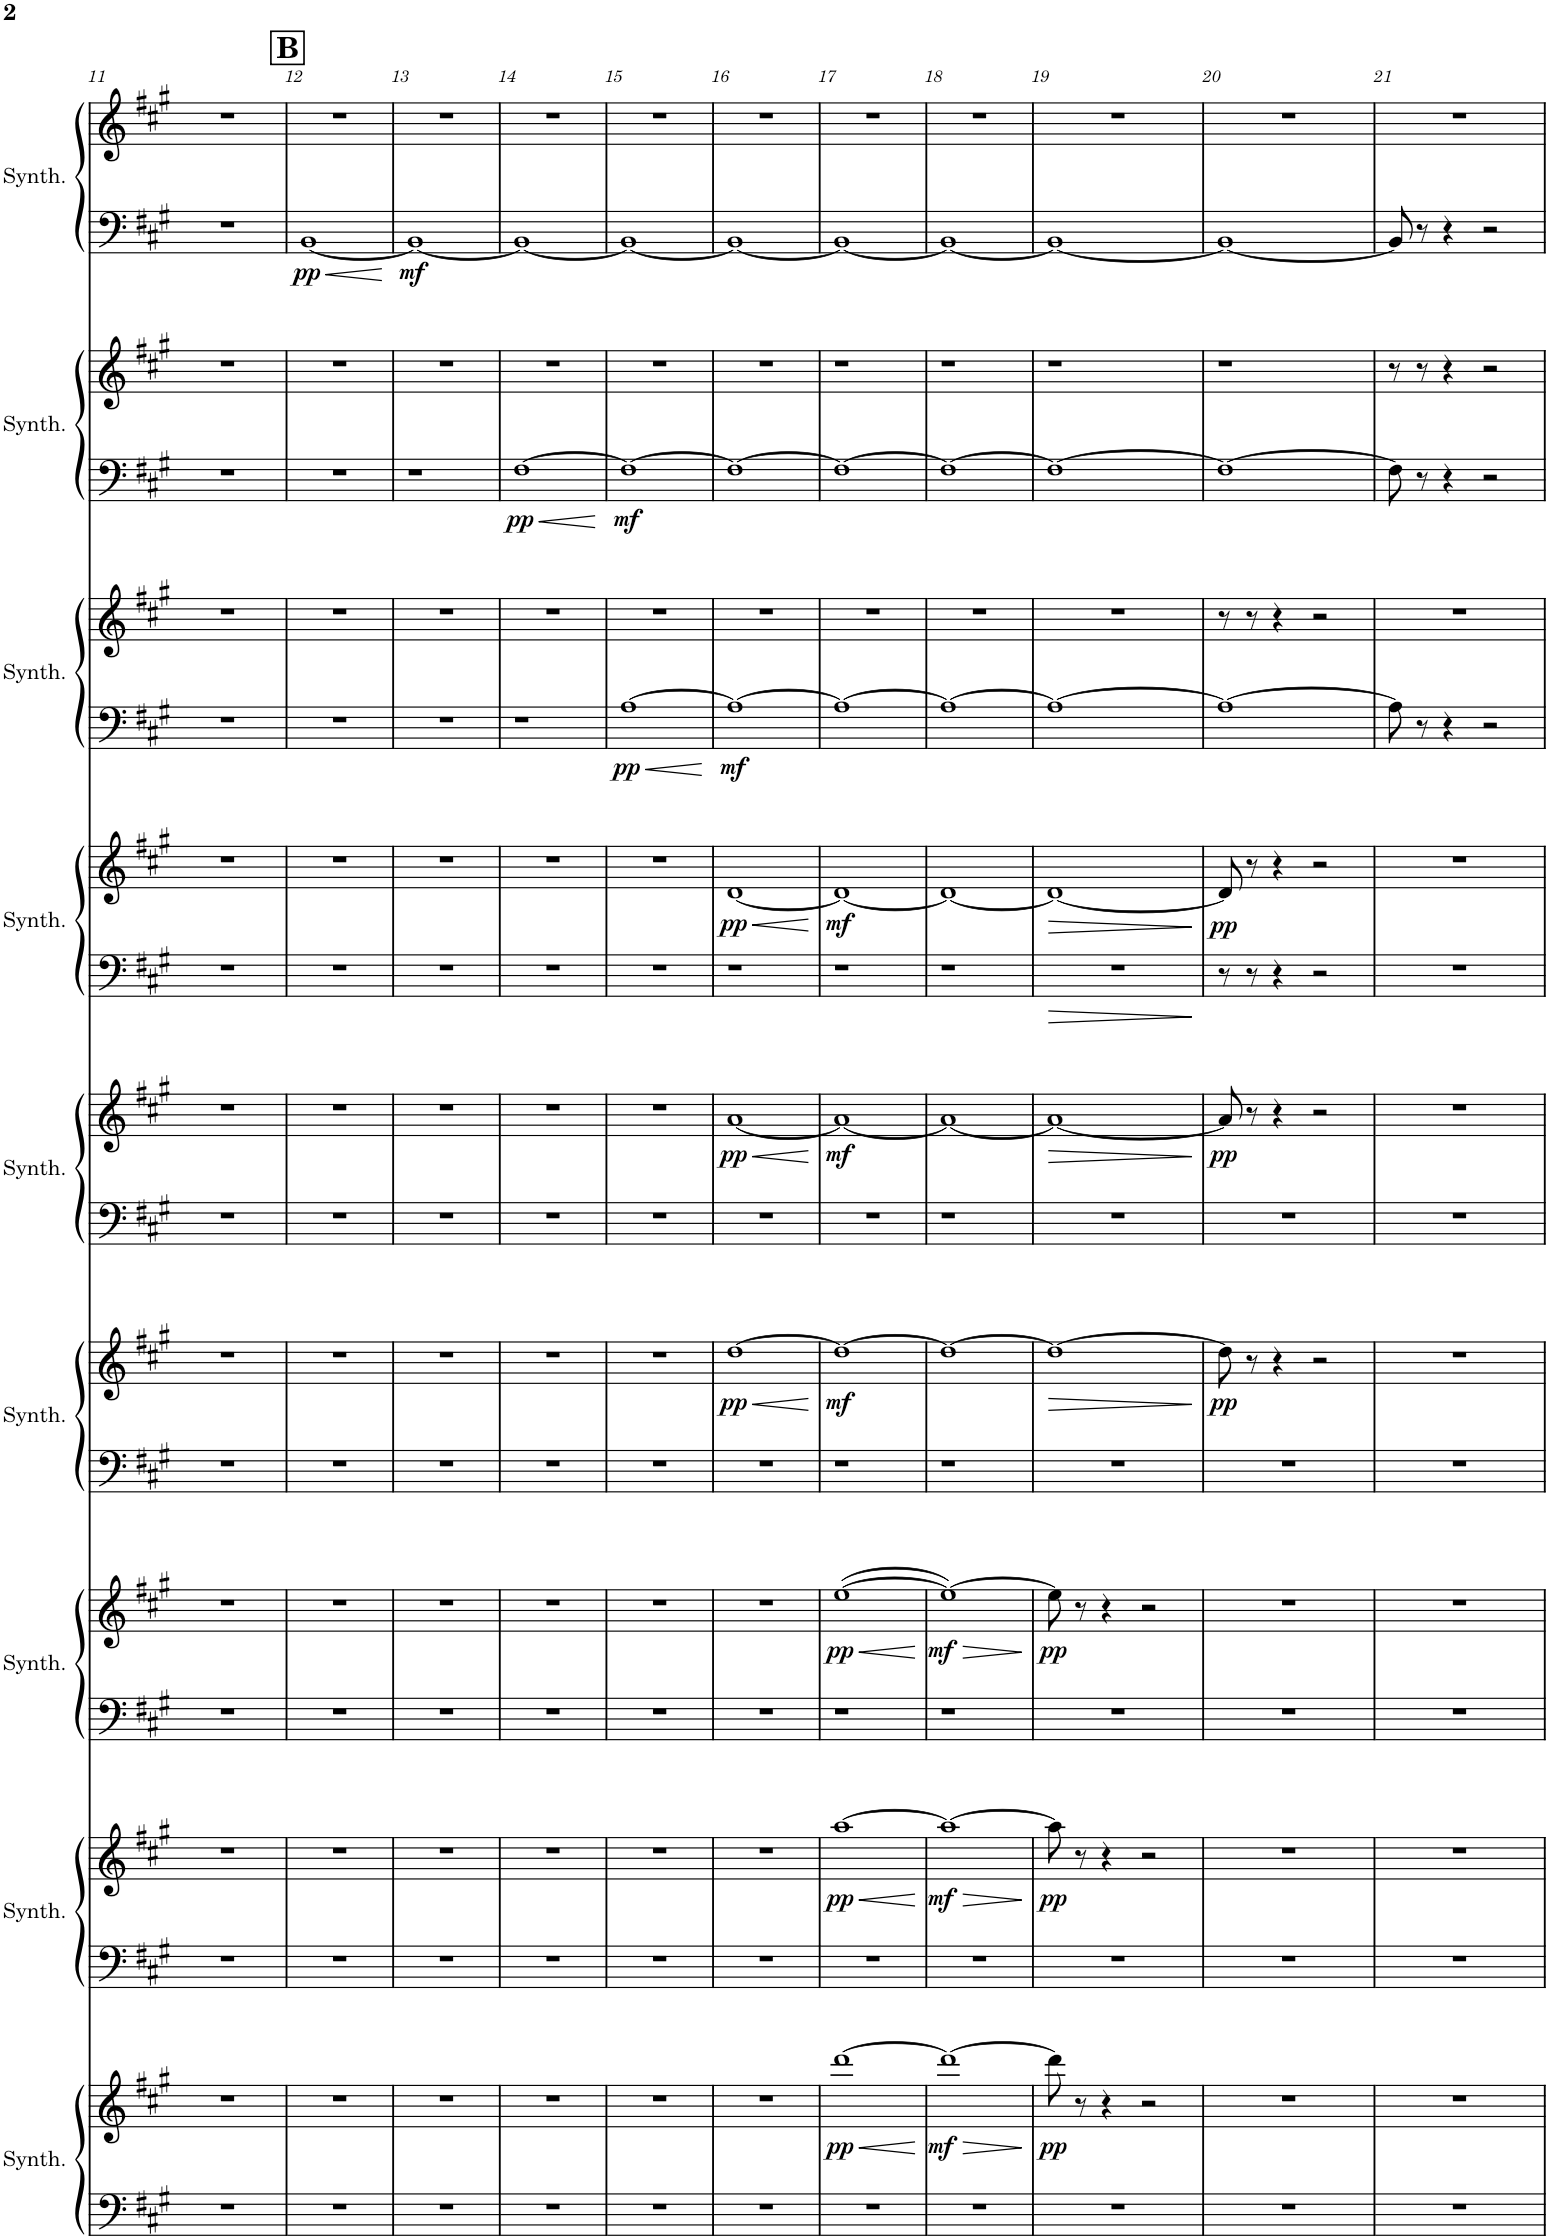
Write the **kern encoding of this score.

**kern	**kern	**dynam	**kern	**kern	**dynam	**kern	**kern	**dynam	**kern	**kern	**dynam	**kern	**kern	**dynam	**kern	**kern	**dynam	**kern	**kern	**dynam	**kern	**kern	**dynam	**kern	**kern	**dynam
*part9	*part9	*part9	*part8	*part8	*part8	*part7	*part7	*part7	*part6	*part6	*part6	*part5	*part5	*part5	*part4	*part4	*part4	*part3	*part3	*part3	*part2	*part2	*part2	*part1	*part1	*part1
*staff18	*staff17	*staff17/18	*staff16	*staff15	*staff15/16	*staff14	*staff13	*staff13/14	*staff12	*staff11	*staff11/12	*staff10	*staff9	*staff9/10	*staff8	*staff7	*staff7/8	*staff6	*staff5	*staff5/6	*staff4	*staff3	*staff3/4	*staff2	*staff1	*staff1/2
*I"Brass Synthesizer	*	*	*I"Brass Synthesizer	*	*	*I"Brass Synthesizer	*	*	*I"Brass Synthesizer	*	*	*I"Brass Synthesizer	*	*	*I"Brass Synthesizer	*	*	*I"Brass Synthesizer	*	*	*I"Brass Synthesizer	*	*	*I"Brass Synthesizer	*	*
*I'Synth.	*	*	*I'Synth.	*	*	*I'Synth.	*	*	*I'Synth.	*	*	*I'Synth.	*	*	*I'Synth.	*	*	*I'Synth.	*	*	*I'Synth.	*	*	*I'Synth.	*	*
!!LO:PB:g=z
*clefF4	*clefG2	*	*clefF4	*clefG2	*	*clefF4	*clefG2	*	*clefF4	*clefG2	*	*clefF4	*clefG2	*	*clefF4	*clefG2	*	*clefF4	*clefG2	*	*clefF4	*clefG2	*	*clefF4	*clefG2	*
*k[f#c#g#]	*k[f#c#g#]	*	*k[f#c#g#]	*k[f#c#g#]	*	*k[f#c#g#]	*k[f#c#g#]	*	*k[f#c#g#]	*k[f#c#g#]	*	*k[f#c#g#]	*k[f#c#g#]	*	*k[f#c#g#]	*k[f#c#g#]	*	*k[f#c#g#]	*k[f#c#g#]	*	*k[f#c#g#]	*k[f#c#g#]	*	*k[f#c#g#]	*k[f#c#g#]	*
*M4/4	*M4/4	*	*M4/4	*M4/4	*	*M4/4	*M4/4	*	*M4/4	*M4/4	*	*M4/4	*M4/4	*	*M4/4	*M4/4	*	*M4/4	*M4/4	*	*M4/4	*M4/4	*	*M4/4	*M4/4	*
=11	=11	=11	=11	=11	=11	=11	=11	=11	=11	=11	=11	=11	=11	=11	=11	=11	=11	=11	=11	=11	=11	=11	=11	=11	=11	=11
1r	1r	.	1r	1r	.	1r	1r	.	1r	1r	.	1r	1r	.	1r	1r	.	1r	1r	.	1r	1r	.	1r	1r	.
!!LO:REH:place=s1:a:B:cj:fs=14:t=B
=12	=12	=12	=12	=12	=12	=12	=12	=12	=12	=12	=12	=12	=12	=12	=12	=12	=12	=12	=12	=12	=12	=12	=12	=12	=12	=12
!	!	!	!	!	!	!	!	!	!	!	!	!	!	!	!	!	!	!	!	!	!	!	!	!	!	!LO:DY:b=2
1r	1r	.	1r	1r	.	1r	1r	.	1r	1r	.	1r	1r	.	1r	1r	.	1r	1r	.	1r	1r	.	[1BB	1r	pp
=13	=13	=13	=13	=13	=13	=13	=13	=13	=13	=13	=13	=13	=13	=13	=13	=13	=13	=13	=13	=13	=13	=13	=13	=13	=13	=13
!	!	!	!	!	!	!	!	!	!	!	!	!	!	!	!	!	!	!	!	!	!	!	!	!	!	!LO:DY:b=2
1r	1r	.	1r	1r	.	1r	1r	.	1r	1r	.	1r	1r	.	1r	1r	.	1r	1r	.	1r	1r	.	1BB_	1r	mf
=14	=14	=14	=14	=14	=14	=14	=14	=14	=14	=14	=14	=14	=14	=14	=14	=14	=14	=14	=14	=14	=14	=14	=14	=14	=14	=14
!	!	!	!	!	!	!	!	!	!	!	!	!	!	!	!	!	!	!	!	!	!	!	!LO:DY:b=2	!	!	!
1r	1r	.	1r	1r	.	1r	1r	.	1r	1r	.	1r	1r	.	1r	1r	.	1r	1r	.	[1F#	1r	pp	1BB_	1r	.
=15	=15	=15	=15	=15	=15	=15	=15	=15	=15	=15	=15	=15	=15	=15	=15	=15	=15	=15	=15	=15	=15	=15	=15	=15	=15	=15
!	!	!	!	!	!	!	!	!	!	!	!	!	!	!	!	!	!	!	!	!LO:DY:b=2	!	!	!LO:DY:b=2	!	!	!
1r	1r	.	1r	1r	.	1r	1r	.	1r	1r	.	1r	1r	.	1r	1r	.	[1A	1r	pp	1F#_	1r	mf	1BB_	1r	.
=16	=16	=16	=16	=16	=16	=16	=16	=16	=16	=16	=16	=16	=16	=16	=16	=16	=16	=16	=16	=16	=16	=16	=16	=16	=16	=16
!	!	!	!	!	!	!	!	!	!	!	!LO:HP:b	!	!	!LO:HP:b	!	!	!LO:HP:b	!	!	!	!	!	!	!	!	!
!	!	!	!	!	!	!	!	!	!	!	!LO:DY:n=1:b	!	!	!LO:DY:n=1:b	!	!	!LO:DY:n=1:b	!	!	!LO:DY:b=2	!	!	!	!	!	!
1r	1r	.	1r	1r	.	1r	1r	.	1r	[1dd	< pp	1r	[1a	< pp	1r	[1d	< pp	1A_	1r	mf	1F#_	1r	.	1BB_	1r	.
=17	=17	=17	=17	=17	=17	=17	=17	=17	=17	=17	=17	=17	=17	=17	=17	=17	=17	=17	=17	=17	=17	=17	=17	=17	=17	=17
!	!	!LO:HP:b	!	!	!LO:HP:b	!	!	!LO:HP:b	!	!	!	!	!	!	!	!	!	!	!	!	!	!	!	!	!	!
!	!	!LO:DY:n=1:b	!	!	!LO:DY:n=1:b	!	!	!LO:DY:n=1:b	!	!	!LO:DY:b	!	!	!LO:DY:b	!	!	!LO:DY:b	!	!	!	!	!	!	!	!	!
1r	[1ddd	< pp	1r	[1aa	< pp	1r	([1ee	< pp	1r	1dd_	mf	1r	1a_	mf	1r	1d_	mf	1A_	1r	.	1F#_	1r	.	1BB_	1r	.
=18	=18	=18	=18	=18	=18	=18	=18	=18	=18	=18	=18	=18	=18	=18	=18	=18	=18	=18	=18	=18	=18	=18	=18	=18	=18	=18
!	!	!LO:DY:b	!	!	!LO:DY:b	!	!	!LO:DY:b	!	!	!	!	!	!	!	!	!	!	!	!	!	!	!	!	!	!
1r	1ddd_	mf	1r	1aa_	mf	1r	1ee_)	mf	1r	1dd_	.	1r	1a_	.	1r	1d_	.	1A_	1r	.	1F#_	1r	.	1BB_	1r	.
.	.	[	.	.	[	.	.	[	.	.	.	.	.	.	.	.	.	.	.	.	.	.	.	.	.	.
=19	=19	=19	=19	=19	=19	=19	=19	=19	=19	=19	=19	=19	=19	=19	=19	=19	=19	=19	=19	=19	=19	=19	=19	=19	=19	=19
!	!	!LO:DY:b	!	!	!LO:DY:b	!	!	!LO:DY:b	!	!	!	!	!	!	!	!	!LO:HP:b	!	!	!	!	!	!	!	!	!
1r	8ddd\]	pp	1r	8aa\]	pp	1r	8ee\]	pp	1r	1dd_	.	1r	1a_	.	1r	1d_	>	1A_	1r	.	1F#_	1r	.	1BB_	1r	.
.	8r	.	.	8r	.	.	8r	.	.	.	.	.	.	.	.	.	.	.	.	.	.	.	.	.	.	.
.	4r	.	.	4r	.	.	4r	.	.	.	.	.	.	.	.	.	.	.	.	.	.	.	.	.	.	.
.	2r	.	.	2r	.	.	2r	.	.	.	.	.	.	.	.	.	.	.	.	.	.	.	.	.	.	.
.	.	.	.	.	.	.	.	.	.	.	[	.	.	[	.	.	] [	.	.	.	.	.	.	.	.	.
=20	=20	=20	=20	=20	=20	=20	=20	=20	=20	=20	=20	=20	=20	=20	=20	=20	=20	=20	=20	=20	=20	=20	=20	=20	=20	=20
!	!	!	!	!	!	!	!	!	!	!	!LO:DY:b	!	!	!LO:DY:b	!	!	!LO:DY:b	!	!	!	!	!	!	!	!	!
1r	1r	.	1r	1r	.	1r	1r	.	1r	8dd\]	pp	1r	8a/]	pp	8r	8d/]	pp	1A_	8r	.	1F#_	1r	.	1BB_	1r	.
.	.	.	.	.	.	.	.	.	.	8r	.	.	8r	.	8r	8r	.	.	8r	.	.	.	.	.	.	.
.	.	.	.	.	.	.	.	.	.	4r	.	.	4r	.	4r	4r	.	.	4r	.	.	.	.	.	.	.
.	.	.	.	.	.	.	.	.	.	2r	.	.	2r	.	2r	2r	.	.	2r	.	.	.	.	.	.	.
=21	=21	=21	=21	=21	=21	=21	=21	=21	=21	=21	=21	=21	=21	=21	=21	=21	=21	=21	=21	=21	=21	=21	=21	=21	=21	=21
1r	1r	.	1r	1r	.	1r	1r	.	1r	1r	.	1r	1r	.	1r	1r	.	8A\]	1r	.	8F#\]	8r	.	8BB/]	1r	.
.	.	.	.	.	.	.	.	.	.	.	.	.	.	.	.	.	.	8r	.	.	8r	8r	.	8r	.	.
.	.	.	.	.	.	.	.	.	.	.	.	.	.	.	.	.	.	4r	.	.	4r	4r	.	4r	.	.
.	.	.	.	.	.	.	.	.	.	.	.	.	.	.	.	.	.	2r	.	.	2r	2r	.	2r	.	.
=	=	=	=	=	=	=	=	=	=	=	=	=	=	=	=	=	=	=	=	=	=	=	=	=	=	=
*-	*-	*-	*-	*-	*-	*-	*-	*-	*-	*-	*-	*-	*-	*-	*-	*-	*-	*-	*-	*-	*-	*-	*-	*-	*-	*-
